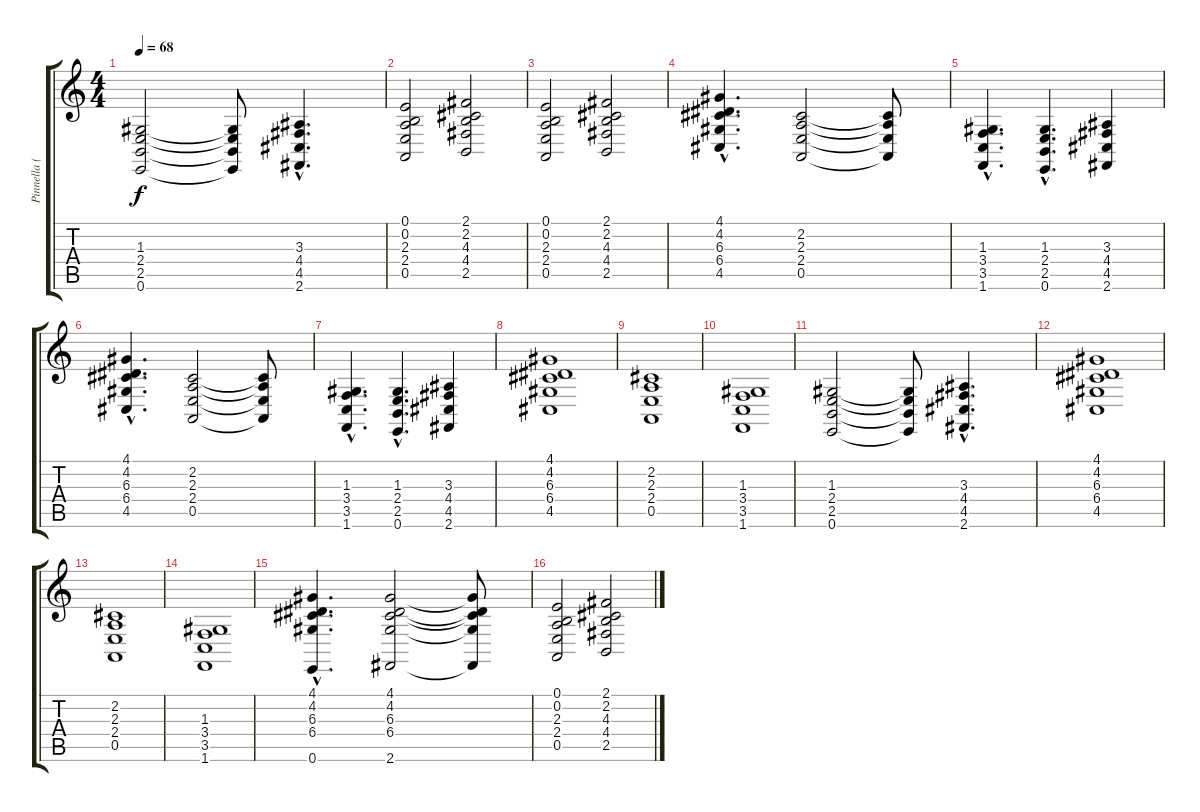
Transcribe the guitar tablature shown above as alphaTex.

\track ("Pinnella (Strings)" "Pinnella (") {instrument stringensemble1}
\staff {score tabs}
\tuning (E4 B3 G3 D3 A2 E2) {hide}
\ts (4 4)
\tempo 68
\clef g2
\ks c
(1.3 2.4 2.5 0.6).2{dy f} (1.3{t} 2.4{t} 2.5{t} 0.6{t}).8 (3.3{hac} 4.4{hac} 4.5{hac} 2.6{hac}).4{d} |
(0.1 0.2 2.3 2.4 0.5).2 (2.1 2.2 4.3 4.4 2.5).2 |
(0.1 0.2 2.3 2.4 0.5).2 (2.1 2.2 4.3 4.4 2.5).2 |
(4.1 4.2 6.3 6.4 4.5{hac}).4{d} (2.2 2.3 2.4 0.5).2 (2.2{t} 2.3{t} 2.4{t} 0.5{t}).8 |
(1.3{hac} 3.4{hac} 3.5{hac} 1.6{hac}).4{d} (1.3{hac} 2.4{hac} 2.5{hac} 0.6{hac}).4{d} (3.3 4.4 4.5 2.6).4 |
(4.1 4.2 6.3 6.4 4.5{hac}).4{d} (2.2 2.3 2.4 0.5).2 (2.2{t} 2.3{t} 2.4{t} 0.5{t}).8 |
(1.3{hac} 3.4{hac} 3.5{hac} 1.6{hac}).4{d} (1.3{hac} 2.4{hac} 2.5{hac} 0.6{hac}).4{d} (3.3 4.4 4.5 2.6).4 |
(4.1 4.2 6.3 6.4 4.5).1 |
(2.2 2.3 2.4 0.5).1 |
(1.3 3.4 3.5 1.6).1 |
(1.3 2.4 2.5 0.6).2 (1.3{t} 2.4{t} 2.5{t} 0.6{t}).8 (3.3{hac} 4.4{hac} 4.5{hac} 2.6{hac}).4{d} |
(4.1 4.2 6.3 6.4 4.5).1 |
(2.2 2.3 2.4 0.5).1 |
(1.3 3.4 3.5 1.6).1 |
(4.1{hac} 4.2{hac} 6.3{hac} 6.4{hac} 0.6{hac}).4{d} (4.1 4.2 6.3 6.4 2.6).2 (4.1{t} 4.2{t} 6.3{t} 6.4{t} 2.6{t}).8 |
(0.1 0.2 2.3 2.4 0.5).2 (2.1 2.2 4.3 4.4 2.5).2
